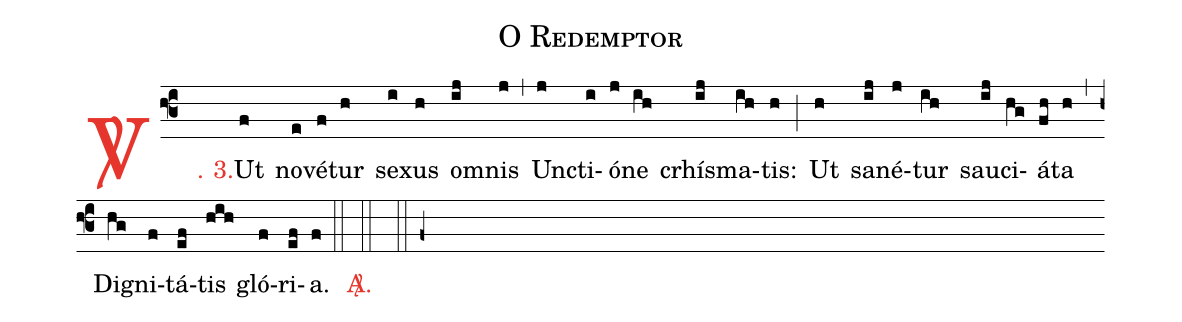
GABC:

name: O Redemptor;
%%
(f3)

<c><sp>V/</sp>. 3.</c>() Ut(f) no(e)vé(f)tur(h) se(i)xus(h) o(ij)mnis(j) (,) Unc(j)ti(i)ó(j)ne(ih) crhís(ij)ma(ih)tis:(h) (;) Ut(h) sa(ij)né(j)tur(ih) sau(ij)ci(hg)á(fh)ta(h) (,) Dig(hg)ni(f)tá(ef)tis(hih) gló(f)ri(ef)a.(f)

(::)

<c><sp>A/</sp>.</c>(::)

(::)

(f+)
